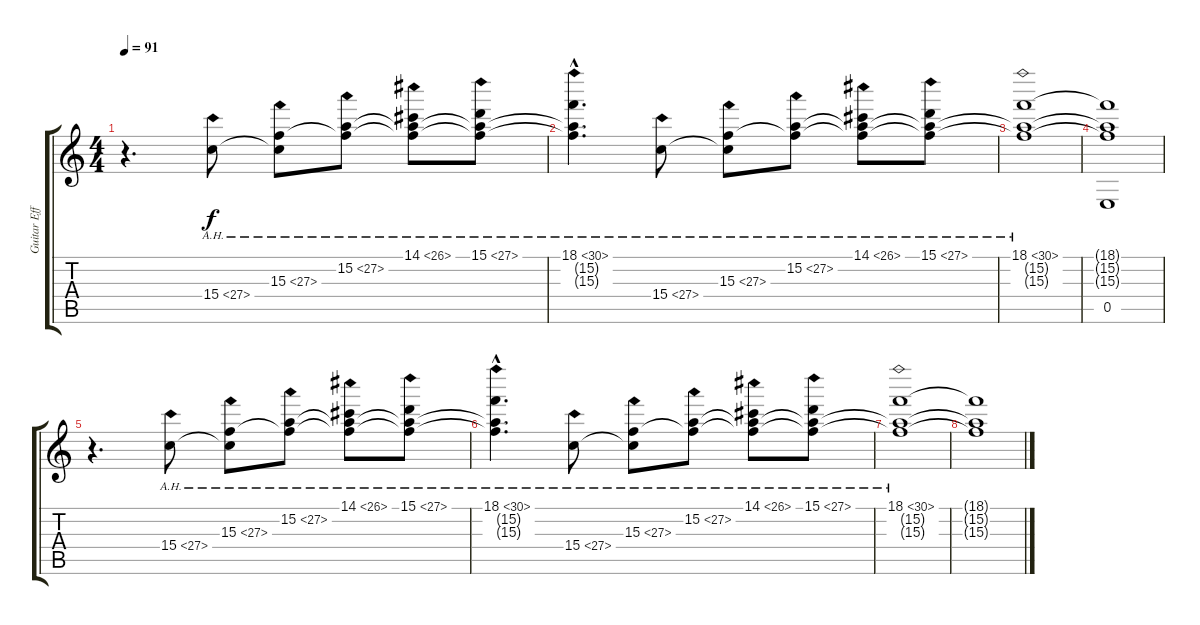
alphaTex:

\track ("Guitar Effect" "Guitar Eff") {instrument distortionguitar}
\staff {score tabs}
\tuning (B3 Gb3 D3 A2 E2 B1) {hide}
\ts (4 4)
\tempo 91
\clef g2
\ks c
r.4{d dy f volume 6 instrument overdrivenguitar} 15.4{ah 12}.8 (15.3{ah 12} 15.4{t}).8 (15.2{ah 12} 15.3{t}).8 (14.1{ah 12} 15.2{t} 15.3{t}).8 (15.1{ah 12} 15.2{t} 15.3{t}).8 |
(18.1{ah 12 hac} 15.2{hac t} 15.3{hac t}).4{d volume 6 instrument overdrivenguitar} 15.4{ah 12}.8 (15.3{ah 12} 15.4{t}).8 (15.2{ah 12} 15.3{t}).8 (14.1{ah 12} 15.2{t} 15.3{t}).8 (15.1{ah 12} 15.2{t} 15.3{t}).8 |
(18.1{ah 12} 15.2{t} 15.3{t}).1 |
(18.1{t} 15.2{t} 15.3{t} 0.5).1 |
r.4{d volume 6 instrument overdrivenguitar} 15.4{ah 12}.8 (15.3{ah 12} 15.4{t}).8 (15.2{ah 12} 15.3{t}).8 (14.1{ah 12} 15.2{t} 15.3{t}).8 (15.1{ah 12} 15.2{t} 15.3{t}).8 |
(18.1{ah 12 hac} 15.2{hac t} 15.3{hac t}).4{d volume 6 instrument overdrivenguitar} 15.4{ah 12}.8 (15.3{ah 12} 15.4{t}).8 (15.2{ah 12} 15.3{t}).8 (14.1{ah 12} 15.2{t} 15.3{t}).8 (15.1{ah 12} 15.2{t} 15.3{t}).8 |
(18.1{ah 12} 15.2{t} 15.3{t}).1 |
(18.1{t} 15.2{t} 15.3{t}).1
